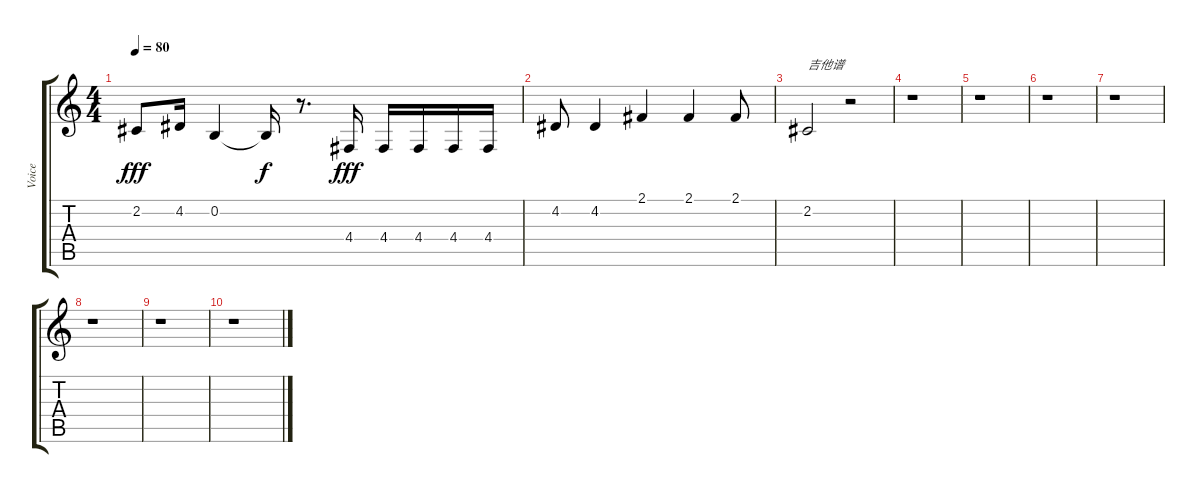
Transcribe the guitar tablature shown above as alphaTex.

\track ("Voice" "Voice") {instrument sopranosax}
\staff {score tabs}
\tuning (E4 B3 G3 D3 A2 E2) {hide}
\ts (4 4)
\tempo 80
\clef g2
\ks c
2.2.8{dy fff} 4.2.16 0.2.4 0.2{t}.16{dy f} r.8{d} 4.4.16{dy fff} 4.4.16 4.4.16 4.4.16 4.4.16 |
4.2.8 4.2.4 2.1.4 2.1.4 2.1.8 |
2.2.2{txt "吉他谱"} r.2 |
r.1 |
r.1 |
r.1 |
r.1 |
r.1 |
r.1 |
r.1
